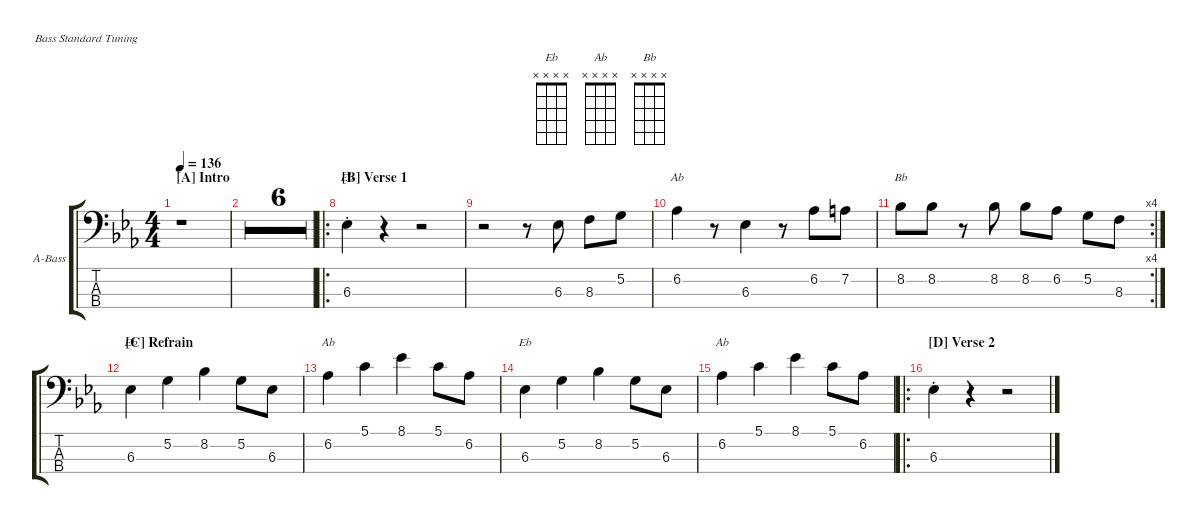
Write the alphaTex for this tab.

\defaultSystemsLayout 4
\hideDynamics
\bracketExtendMode groupsimilarinstruments
\firstSystemTrackNameOrientation horizontal
\otherSystemsTrackNameOrientation horizontal
\track ("Acoustic Bass" "A-Bass") {multiBarRest instrument acousticbass}
\staff {score tabs}
\tuning (G2 D2 A1 E1)
\chord ("Eb" x x x x)
\chord ("Ab" x x x x)
\chord ("Bb" x x x x)
\ts (4 4)
\section ("A" "Intro")
\tempo 136
\clef f4
\ks eb
r.1{dy mf instrument acousticbass} |
r.1 |
r.1 |
r.1 |
r.1 |
r.1 |
r.1 |
\ro
\section ("B" "Verse 1")
6.3{st}.4{ch "Eb"} r.4 r.2 |
r.2 r.8 6.3.8 8.3.8 5.2.8 |
6.2.4{ch "Ab"} r.8 6.3.4 r.8 6.2.8 7.2.8 |
\rc 4
8.2.8{ch "Bb"} 8.2.8 r.8 8.2.8 8.2.8 6.2.8 5.2.8 8.3.8 |
\section ("C" "Refrain")
\scale
0.25 6.3.4{ch "Eb"} 5.2.4 8.2.4 5.2.8 6.3.8 |
\scale
0.25 6.2.4{ch "Ab"} 5.1.4 8.1.4 5.1.8 6.2.8 |
\scale
0.25 6.3.4{ch "Eb"} 5.2.4 8.2.4 5.2.8 6.3.8 |
\scale
0.25 6.2.4{ch "Ab"} 5.1.4 8.1.4 5.1.8 6.2.8 |
\ro
\section ("D" "Verse 2")
\scale
0.212613 6.3{st}.4 r.4 r.2
